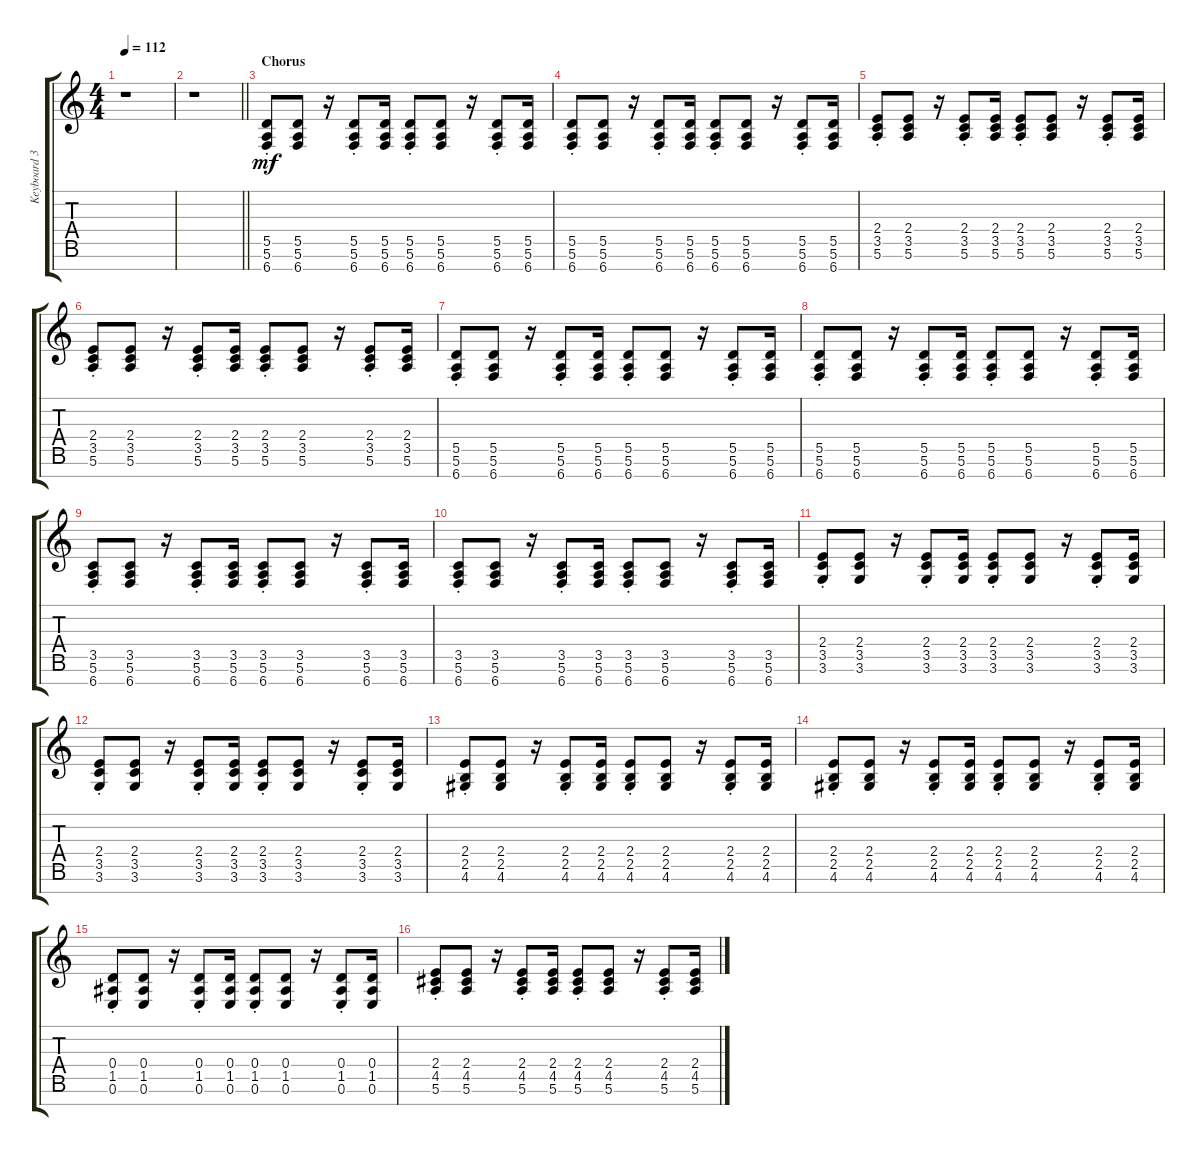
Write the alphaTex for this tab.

\track ("Keyboard 3 (elec.)" "Keyboard 3") {instrument electricpiano1}
\staff {score tabs}
\tuning (E5 B4 G4 D4 A3 E3 B2) {hide}
\ts (4 4)
\tempo 112
\clef g2
\ks c
r.1{dy p} |
\barLineRight lightlight
r.1 |
\section ("" "Chorus")
(5.5{st} 5.6{st} 6.7{st}).8{dy mf} (5.5 5.6 6.7).8 r.16 (5.5{st} 5.6{st} 6.7{st}).8 (5.5 5.6 6.7).16 (5.5{st} 5.6{st} 6.7{st}).8 (5.5 5.6 6.7).8 r.16 (5.5{st} 5.6{st} 6.7{st}).8 (5.5 5.6 6.7).16 |
(5.5{st} 5.6{st} 6.7{st}).8 (5.5 5.6 6.7).8 r.16 (5.5{st} 5.6{st} 6.7{st}).8 (5.5 5.6 6.7).16 (5.5{st} 5.6{st} 6.7{st}).8 (5.5 5.6 6.7).8 r.16 (5.5{st} 5.6{st} 6.7{st}).8 (5.5 5.6 6.7).16 |
(2.4{st} 3.5{st} 5.6{st}).8 (2.4 3.5 5.6).8 r.16 (2.4{st} 3.5{st} 5.6{st}).8 (2.4 3.5 5.6).16 (2.4{st} 3.5{st} 5.6{st}).8 (2.4 3.5 5.6).8 r.16 (2.4{st} 3.5{st} 5.6{st}).8 (2.4 3.5 5.6).16 |
(2.4{st} 3.5{st} 5.6{st}).8 (2.4 3.5 5.6).8 r.16 (2.4{st} 3.5{st} 5.6{st}).8 (2.4 3.5 5.6).16 (2.4{st} 3.5{st} 5.6{st}).8 (2.4 3.5 5.6).8 r.16 (2.4{st} 3.5{st} 5.6{st}).8 (2.4 3.5 5.6).16 |
(5.5{st} 5.6{st} 6.7{st}).8 (5.5 5.6 6.7).8 r.16 (5.5{st} 5.6{st} 6.7{st}).8 (5.5 5.6 6.7).16 (5.5{st} 5.6{st} 6.7{st}).8 (5.5 5.6 6.7).8 r.16 (5.5{st} 5.6{st} 6.7{st}).8 (5.5 5.6 6.7).16 |
(5.5{st} 5.6{st} 6.7{st}).8 (5.5 5.6 6.7).8 r.16 (5.5{st} 5.6{st} 6.7{st}).8 (5.5 5.6 6.7).16 (5.5{st} 5.6{st} 6.7{st}).8 (5.5 5.6 6.7).8 r.16 (5.5{st} 5.6{st} 6.7{st}).8 (5.5 5.6 6.7).16 |
(3.5{st} 5.6{st} 6.7{st}).8 (3.5 5.6 6.7).8 r.16 (3.5{st} 5.6{st} 6.7{st}).8 (3.5 5.6 6.7).16 (3.5{st} 5.6{st} 6.7{st}).8 (3.5 5.6 6.7).8 r.16 (3.5{st} 5.6{st} 6.7{st}).8 (3.5 5.6 6.7).16 |
(3.5{st} 5.6{st} 6.7{st}).8 (3.5 5.6 6.7).8 r.16 (3.5{st} 5.6{st} 6.7{st}).8 (3.5 5.6 6.7).16 (3.5{st} 5.6{st} 6.7{st}).8 (3.5 5.6 6.7).8 r.16 (3.5{st} 5.6{st} 6.7{st}).8 (3.5 5.6 6.7).16 |
(2.4{st} 3.5{st} 3.6{st}).8 (2.4 3.5 3.6).8 r.16 (2.4{st} 3.5{st} 3.6{st}).8 (2.4 3.5 3.6).16 (2.4{st} 3.5{st} 3.6{st}).8 (2.4 3.5 3.6).8 r.16 (2.4{st} 3.5{st} 3.6{st}).8 (2.4 3.5 3.6).16 |
(2.4{st} 3.5{st} 3.6{st}).8 (2.4 3.5 3.6).8 r.16 (2.4{st} 3.5{st} 3.6{st}).8 (2.4 3.5 3.6).16 (2.4{st} 3.5{st} 3.6{st}).8 (2.4 3.5 3.6).8 r.16 (2.4{st} 3.5{st} 3.6{st}).8 (2.4 3.5 3.6).16 |
(2.4{st} 2.5{st} 4.6{st}).8 (2.4 2.5 4.6).8 r.16 (2.4{st} 2.5{st} 4.6{st}).8 (2.4 2.5 4.6).16 (2.4{st} 2.5{st} 4.6{st}).8 (2.4 2.5 4.6).8 r.16 (2.4{st} 2.5{st} 4.6{st}).8 (2.4 2.5 4.6).16 |
(2.4{st} 2.5{st} 4.6{st}).8 (2.4 2.5 4.6).8 r.16 (2.4{st} 2.5{st} 4.6{st}).8 (2.4 2.5 4.6).16 (2.4{st} 2.5{st} 4.6{st}).8 (2.4 2.5 4.6).8 r.16 (2.4{st} 2.5{st} 4.6{st}).8 (2.4 2.5 4.6).16 |
(0.4{st} 1.5{st} 0.6{st}).8 (0.4 1.5 0.6).8 r.16 (0.4{st} 1.5{st} 0.6{st}).8 (0.4 1.5 0.6).16 (0.4{st} 1.5{st} 0.6{st}).8 (0.4 1.5 0.6).8 r.16 (0.4{st} 1.5{st} 0.6{st}).8 (0.4 1.5 0.6).16 |
(2.4{st} 4.5{st} 5.6{st}).8 (2.4 4.5 5.6).8 r.16 (2.4{st} 4.5{st} 5.6{st}).8 (2.4 4.5 5.6).16 (2.4{st} 4.5{st} 5.6{st}).8 (2.4 4.5 5.6).8 r.16 (2.4{st} 4.5{st} 5.6{st}).8 (2.4 4.5 5.6).16
